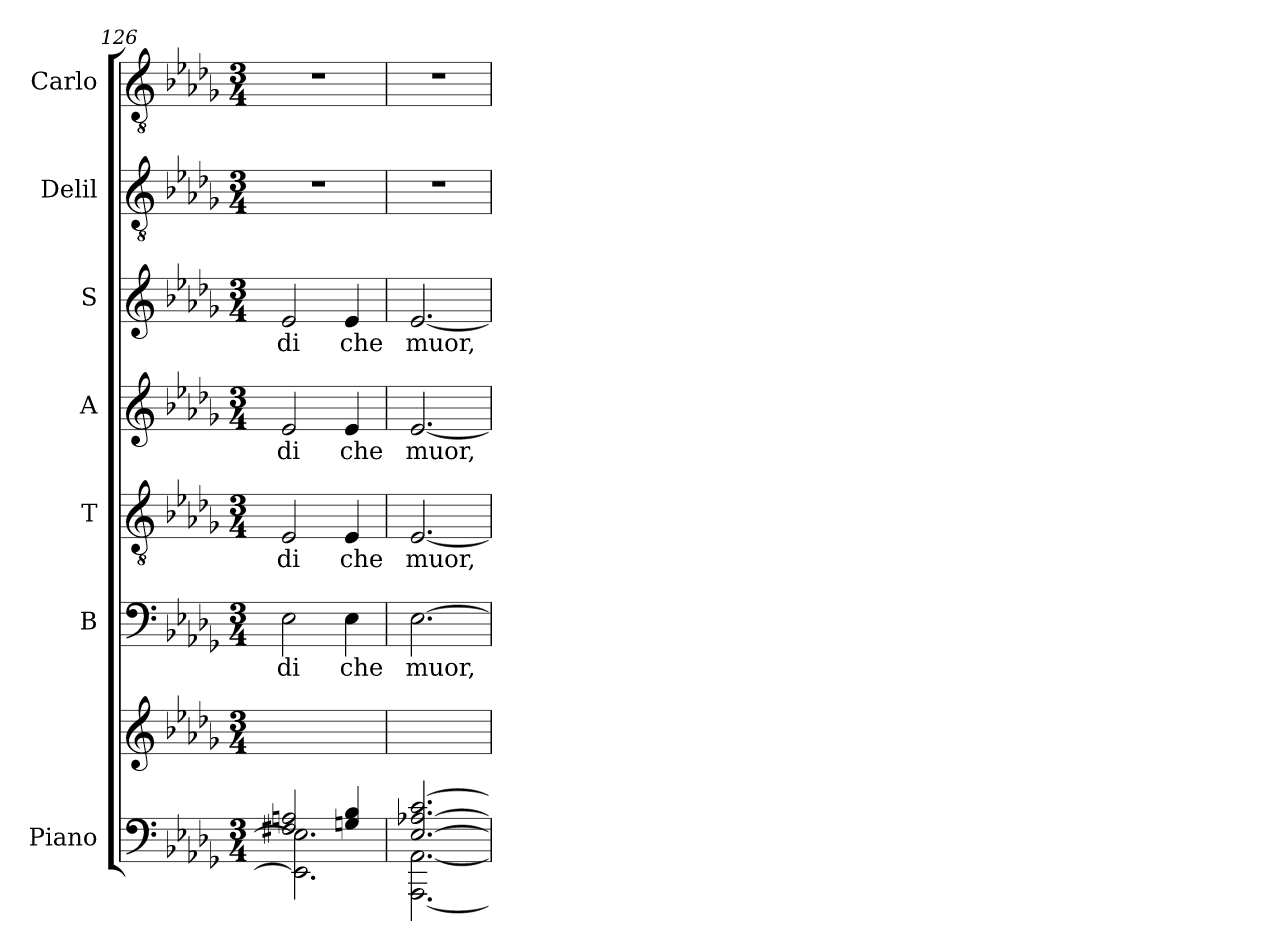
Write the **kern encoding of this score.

**kern	**kern	**kern	**text	**kern	**text	**kern	**text	**kern	**text	**kern	**kern
*part7	*part7	*part6	*part6	*part5	*part5	*part4	*part4	*part3	*part3	*part2	*part1
*staff8	*staff7	*staff6	*staff6	*staff5	*staff5	*staff4	*staff4	*staff3	*staff3	*staff2	*staff1
*I"Piano	*	*I"B	*	*I"T	*	*I"A	*	*I"S	*	*I"Delil	*I"Carlo
*I'Pno	*	*I'B	*	*I'T	*	*I'A	*	*I'S	*	*	*
!!LO:LB:g=z
*clefF4	*clefG2	*clefF4	*	*clefGv2	*	*clefG2	*	*clefG2	*	*clefGv2	*clefGv2
*k[b-e-a-d-g-]	*k[b-e-a-d-g-]	*k[b-e-a-d-g-]	*	*k[b-e-a-d-g-]	*	*k[b-e-a-d-g-]	*	*k[b-e-a-d-g-]	*	*k[b-e-a-d-g-]	*k[b-e-a-d-g-]
*M3/4	*M3/4	*M3/4	*	*M3/4	*	*M3/4	*	*M3/4	*	*M3/4	*M3/4
=126	=126	=126	=126	=126	=126	=126	=126	=126	=126	=126	=126
*^	*	*	*	*	*	*	*	*	*	*	*
2F#X/ 2An/	2.EE-\] 2.E-\]	2.ryy	2E-\	di	2E-/	di	2e-/	di	2e-/	di	2.r	2.r
4Gn/ 4B-/	.	.	4E-\	che	4E-/	che	4e-/	che	4e-/	che	.	.
=127	=127	=127	=127	=127	=127	=127	=127	=127	=127	=127	=127	=127
[2.E-/ [2.A-X/ [2.c/	[2.AAA-\ [2.AA-\	2.ryy	[2.E-\	muor,	[2.E-/	muor,	[2.e-/	muor,	[2.e-/	muor,	2.r	2.r
*v	*v	*	*	*	*	*	*	*	*	*	*	*
=	=	=	=	=	=	=	=	=	=	=	=
*-	*-	*-	*-	*-	*-	*-	*-	*-	*-	*-	*-
